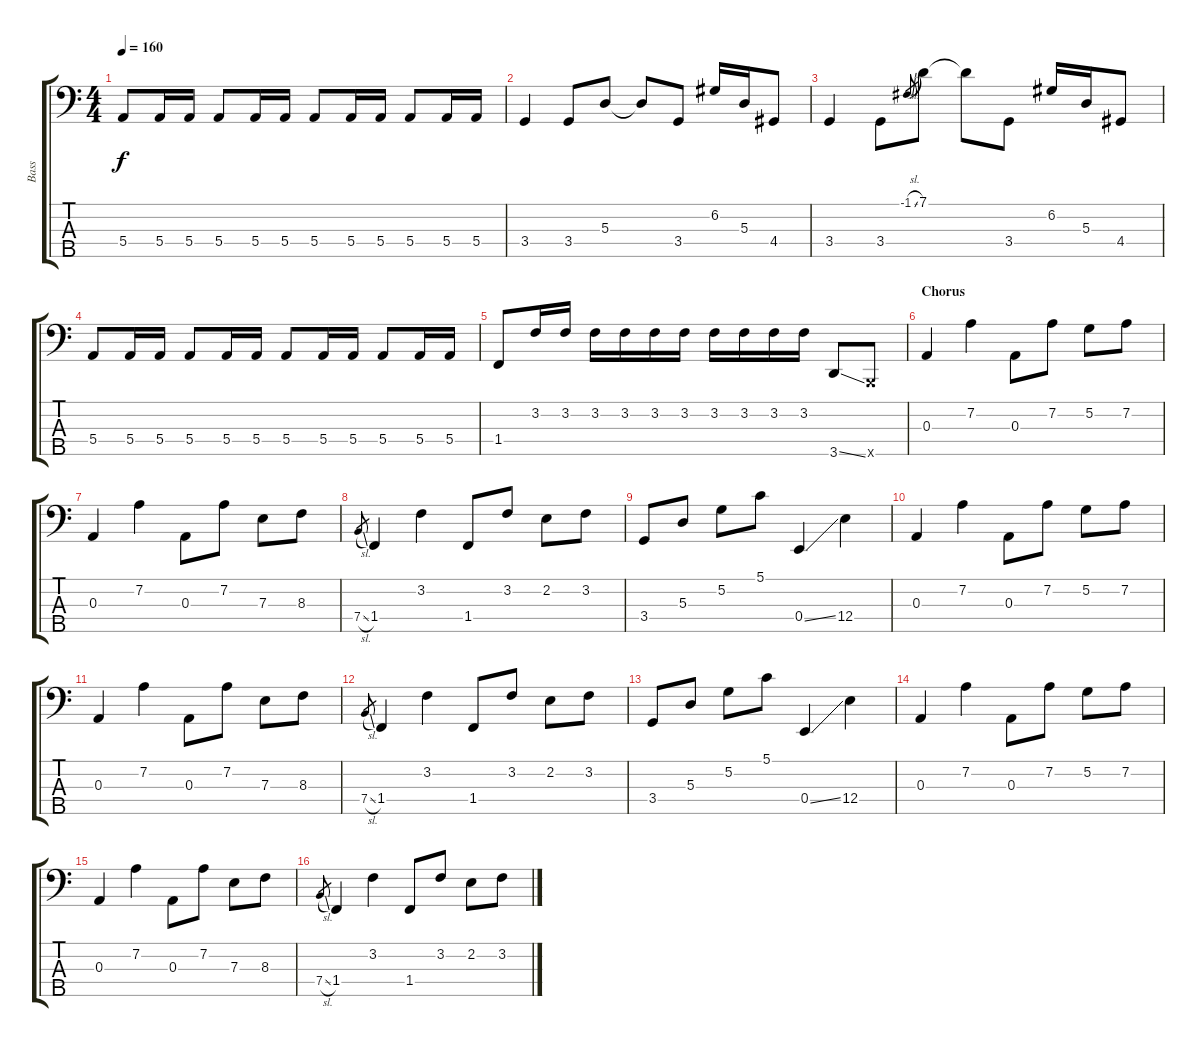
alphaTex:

\track ("Bass" "Bass") {instrument electricbassfinger}
\staff {score tabs}
\tuning (G2 D2 A1 E1 B0) {hide}
\ts (4 4)
\tempo 160
\clef f4
\ks c
5.4.8{dy f} 5.4.16 5.4.16 5.4.8 5.4.16 5.4.16 5.4.8 5.4.16 5.4.16 5.4.8 5.4.16 5.4.16 |
3.4.4 3.4.8 5.3.8 5.3{t}.8 3.4.8 6.2.16 5.3.16 4.4.8 |
3.4.4 3.4.8 -1.1{sl}.8{gr} 7.1.8 7.1{t}.8 3.4.8 6.2.16 5.3.16 4.4.8 |
5.4.8 5.4.16 5.4.16 5.4.8 5.4.16 5.4.16 5.4.8 5.4.16 5.4.16 5.4.8 5.4.16 5.4.16 |
1.4.8 3.2.16 3.2.16 3.2.16 3.2.16 3.2.16 3.2.16 3.2.16 3.2.16 3.2.16 3.2.16 3.5{ss}.8 0.5{x}.8 |
\section ("" "Chorus")
0.3.4 7.2.4 0.3.8 7.2.8 5.2.8 7.2.8 |
0.3.4 7.2.4 0.3.8 7.2.8 7.3.8 8.3.8 |
7.4{sl}.8{gr} 1.4.4 3.2.4 1.4.8 3.2.8 2.2.8 3.2.8 |
3.4.8 5.3.8 5.2.8 5.1.8 0.4{ss}.4 12.4.4 |
0.3.4 7.2.4 0.3.8 7.2.8 5.2.8 7.2.8 |
0.3.4 7.2.4 0.3.8 7.2.8 7.3.8 8.3.8 |
7.4{sl}.8{gr} 1.4.4 3.2.4 1.4.8 3.2.8 2.2.8 3.2.8 |
3.4.8 5.3.8 5.2.8 5.1.8 0.4{ss}.4 12.4.4 |
0.3.4 7.2.4 0.3.8 7.2.8 5.2.8 7.2.8 |
0.3.4 7.2.4 0.3.8 7.2.8 7.3.8 8.3.8 |
7.4{sl}.8{gr} 1.4.4 3.2.4 1.4.8 3.2.8 2.2.8 3.2.8
